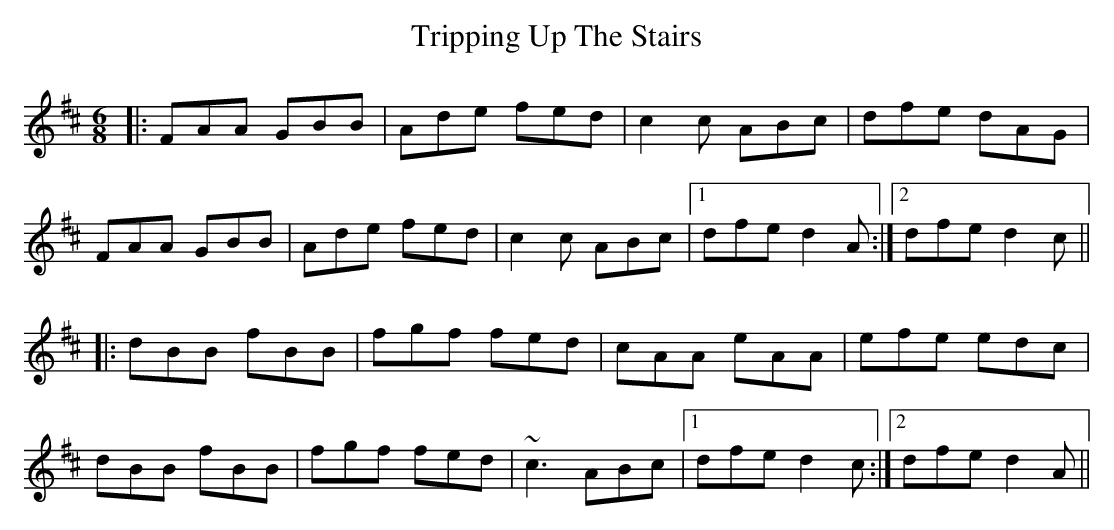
X:1
T: Tripping Up The Stairs
M: 6/8
L: 1/8
K: Dmaj
|:FAA GBB|Ade fed|c2c ABc|dfe dAG|
FAA GBB|Ade fed|c2c ABc|1 dfe d2A:|2 dfe d2c||
|:dBB fBB|fgf fed|cAA eAA|efe edc|
dBB fBB|fgf fed|~c3 ABc|1 dfe d2c:|2 dfe d2A||
